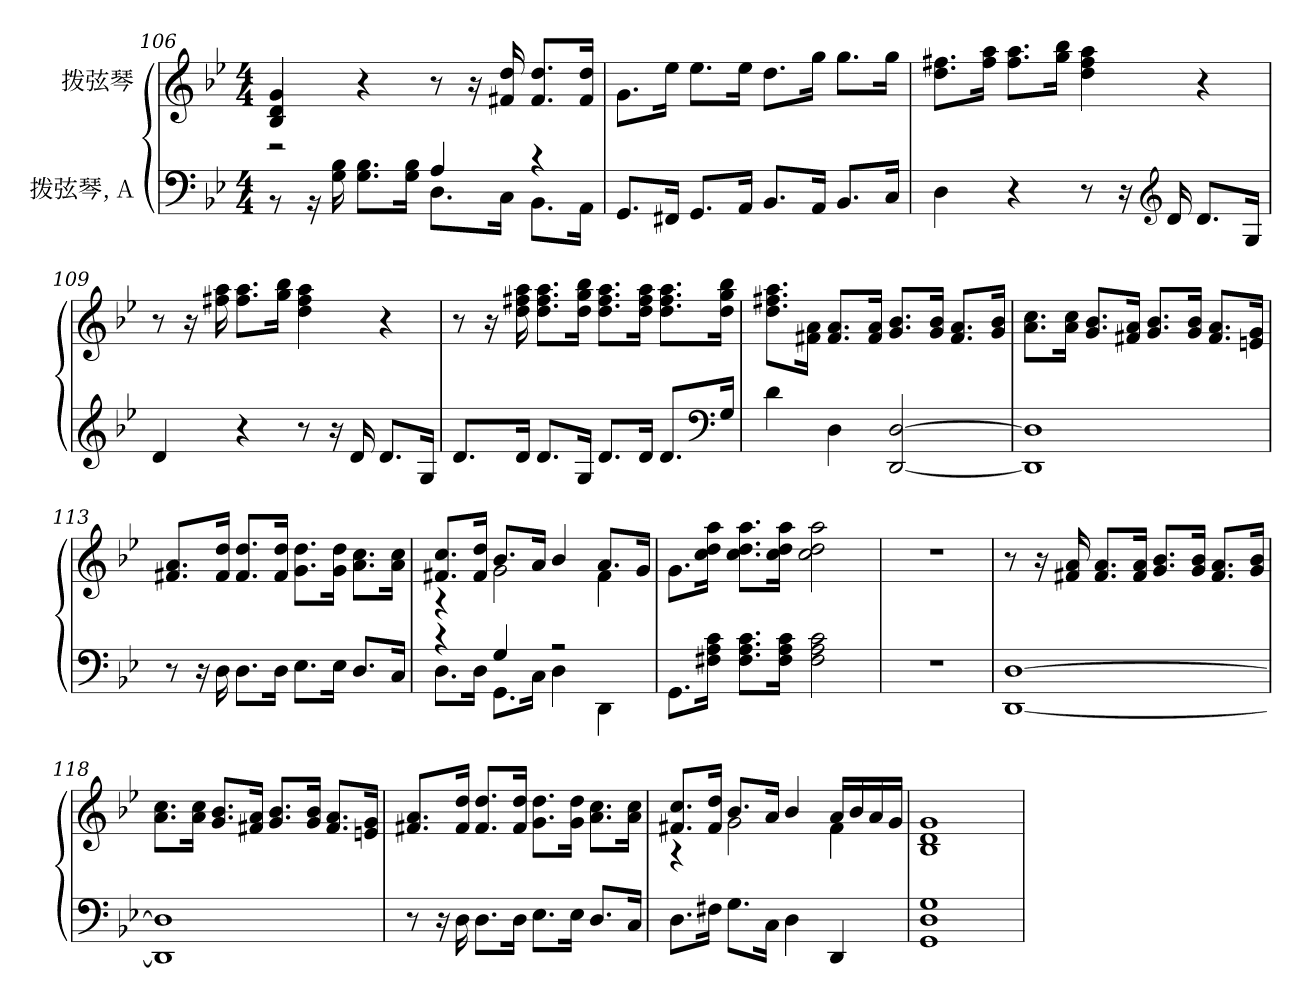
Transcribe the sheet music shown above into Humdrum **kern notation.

**kern	**kern
*part2	*part1
*staff2	*staff1
*I"拨弦琴, A	*I"拨弦琴
*clefF4	*clefG2
*k[b-e-]	*k[b-e-]
*M4/4	*M4/4
=106	=106
*^	*
2r	8r	4B-/ 4d/ 4g/
.	16r	.
.	16G\ 16B-\	.
.	8.G\ 8.B-\L	4r
.	16G\ 16B-\Jk	.
4A/	8.D\L	8r
.	.	16r
.	16C\Jk	16f#X/ 16dd/
4r	8.BB-\L	8.f#/ 8.dd/L
.	16AA\Jk	16f#/ 16dd/Jk
*v	*v	*
!!LO:LB:g=z
=107	=107
8.GG/L	8.g\L
16FF#X/Jk	16ee-\Jk
8.GG/L	8.ee-\L
16AA/Jk	16ee-\Jk
8.BB-/L	8.dd\L
16AA/Jk	16gg\Jk
8.BB-/L	8.gg\L
16C/Jk	16gg\Jk
=108	=108
4D\	8.dd\ 8.ff#X\L
.	16ff#\ 16aa\Jk
4r	8.ff#\ 8.aa\L
.	16gg\ 16bb-\Jk
8r	4dd\ 4ff#\ 4aa\
16r	.
*clefG2	*
16d/	.
8.d/L	4r
16G/Jk	.
=109	=109
4d/	8r
.	16r
.	16ff#X\ 16aa\
4r	8.ff#\ 8.aa\L
.	16gg\ 16bb-\Jk
8r	4dd\ 4ff#\ 4aa\
16r	.
16d/	.
8.d/L	4r
16G/Jk	.
!!LO:PB:g=z
=110	=110
8.d/L	8r
.	16r
16d/Jk	16dd\ 16ff#X\ 16aa\
8.d/L	8.dd\ 8.ff#\ 8.aa\L
16G/Jk	16dd\ 16gg\ 16bb-\Jk
8.d/L	8.dd\ 8.ff#\ 8.aa\L
16d/Jk	16dd\ 16ff#\ 16aa\Jk
8.d/L	8.dd\ 8.ff#\ 8.aa\L
*clefF4	*
16G/Jk	16dd\ 16gg\ 16bb-\Jk
=111	=111
4d\	8.dd\ 8.ff#X\ 8.aa\L
.	16f#X\ 16a\Jk
4D\	8.f#/ 8.a/L
.	16f#/ 16a/Jk
[2DD/ [2D/	8.g/ 8.b-/L
.	16g/ 16b-/Jk
.	8.f#/ 8.a/L
.	16g/ 16b-/Jk
=112	=112
1DD] 1D]	8.a\ 8.cc\L
.	16a\ 16cc\Jk
.	8.g/ 8.b-/L
.	16f#X/ 16a/Jk
.	8.g/ 8.b-/L
.	16g/ 16b-/Jk
.	8.f#/ 8.a/L
.	16en/ 16g/Jk
!!LO:LB:g=z
=113	=113
8r	8.f#X/ 8.a/L
16r	.
16D\	16f#/ 16dd/Jk
8.D\L	8.f#/ 8.dd/L
16D\Jk	16f#/ 16dd/Jk
8.E-\L	8.g\ 8.dd\L
16E-\Jk	16g\ 16dd\Jk
8.D/L	8.a\ 8.cc\L
16C/Jk	16a\ 16cc\Jk
=114	=114
*^	*^
4r	8.D\L	8.f#X/ 8.cc/L	4r
.	16D\Jk	16f#/ 16dd/Jk	.
4G/	8.GG\L	8.b-/L	2g\
.	16C\Jk	16a/Jk	.
2r	4D\	4b-/	.
.	4DD\	8.a/L	4f#\
.	.	16g/Jk	.
*v	*v	*	*
*	*v	*v
=115	=115
8.GG\L	8.g\L
16F#X\ 16A\ 16c\Jk	16cc\ 16dd\ 16aa\Jk
8.F#\ 8.A\ 8.c\L	8.cc\ 8.dd\ 8.aa\L
16F#\ 16A\ 16c\Jk	16cc\ 16dd\ 16aa\Jk
2F#\ 2A\ 2c\	2cc\ 2dd\ 2aa\
=116	=116
1r	1r
!!LO:LB:g=z
=117	=117
[1DD [1D	8r
.	16r
.	16f#X/ 16a/
.	8.f#/ 8.a/L
.	16f#/ 16a/Jk
.	8.g/ 8.b-/L
.	16g/ 16b-/Jk
.	8.f#/ 8.a/L
.	16g/ 16b-/Jk
=118	=118
1DD] 1D]	8.a\ 8.cc\L
.	16a\ 16cc\Jk
.	8.g/ 8.b-/L
.	16f#X/ 16a/Jk
.	8.g/ 8.b-/L
.	16g/ 16b-/Jk
.	8.f#/ 8.a/L
.	16en/ 16g/Jk
=119	=119
8r	8.f#X/ 8.a/L
16r	.
16D\	16f#/ 16dd/Jk
8.D\L	8.f#/ 8.dd/L
16D\Jk	16f#/ 16dd/Jk
8.E-\L	8.g\ 8.dd\L
16E-\Jk	16g\ 16dd\Jk
8.D/L	8.a\ 8.cc\L
16C/Jk	16a\ 16cc\Jk
!!LO:LB:g=z
=120	=120
*	*^
8.D\L	8.f#X/ 8.cc/L	4r
16F#X\Jk	16f#/ 16dd/Jk	.
8.G\L	8.b-/L	2g\
16C\Jk	16a/Jk	.
*	*MM120	*
4D\	4b-/	.
4DD/	16a/LL	4f#\
.	16b-/	.
.	16a/	.
.	16g/JJ	.
*	*v	*v
=121	=121
1GG 1D 1G	1B- 1d 1g
=	=
*-	*-
